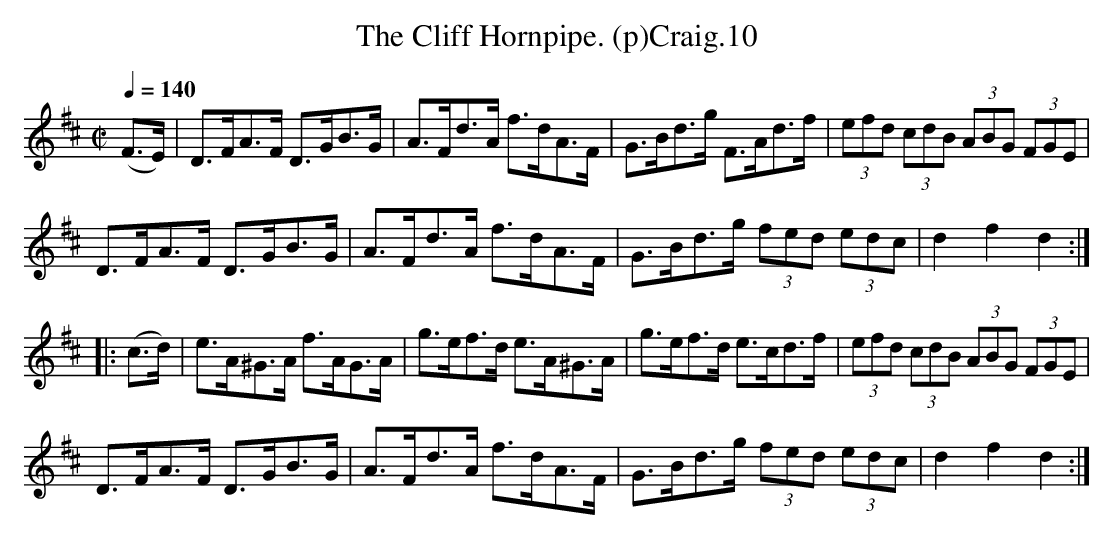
X:1
T:Cliff Hornpipe. (p)Craig.10, The
M:C|
L:1/8
Q:1/4=140
K:D
(F>E) | D>FA>F D>GB>G | A>Fd>A f>dA>F | G>Bd>g F>Ad>f | (3 efd (3cdB (3ABG (3FGE |
D>FA>F D>GB>G | A>Fd>A f>dA>F | G>Bd>g (3fed (3edc | d2f2d2 :|
|: (c>d) | e>A^G>A f>AG>A | g>ef>d e>A^G>A | g>ef>d e>cd>f | (3 efd (3cdB (3ABG (3FGE |
D>FA>F D>GB>G | A>Fd>A f>dA>F | G>Bd>g (3fed (3edc | d2f2d2 :|
